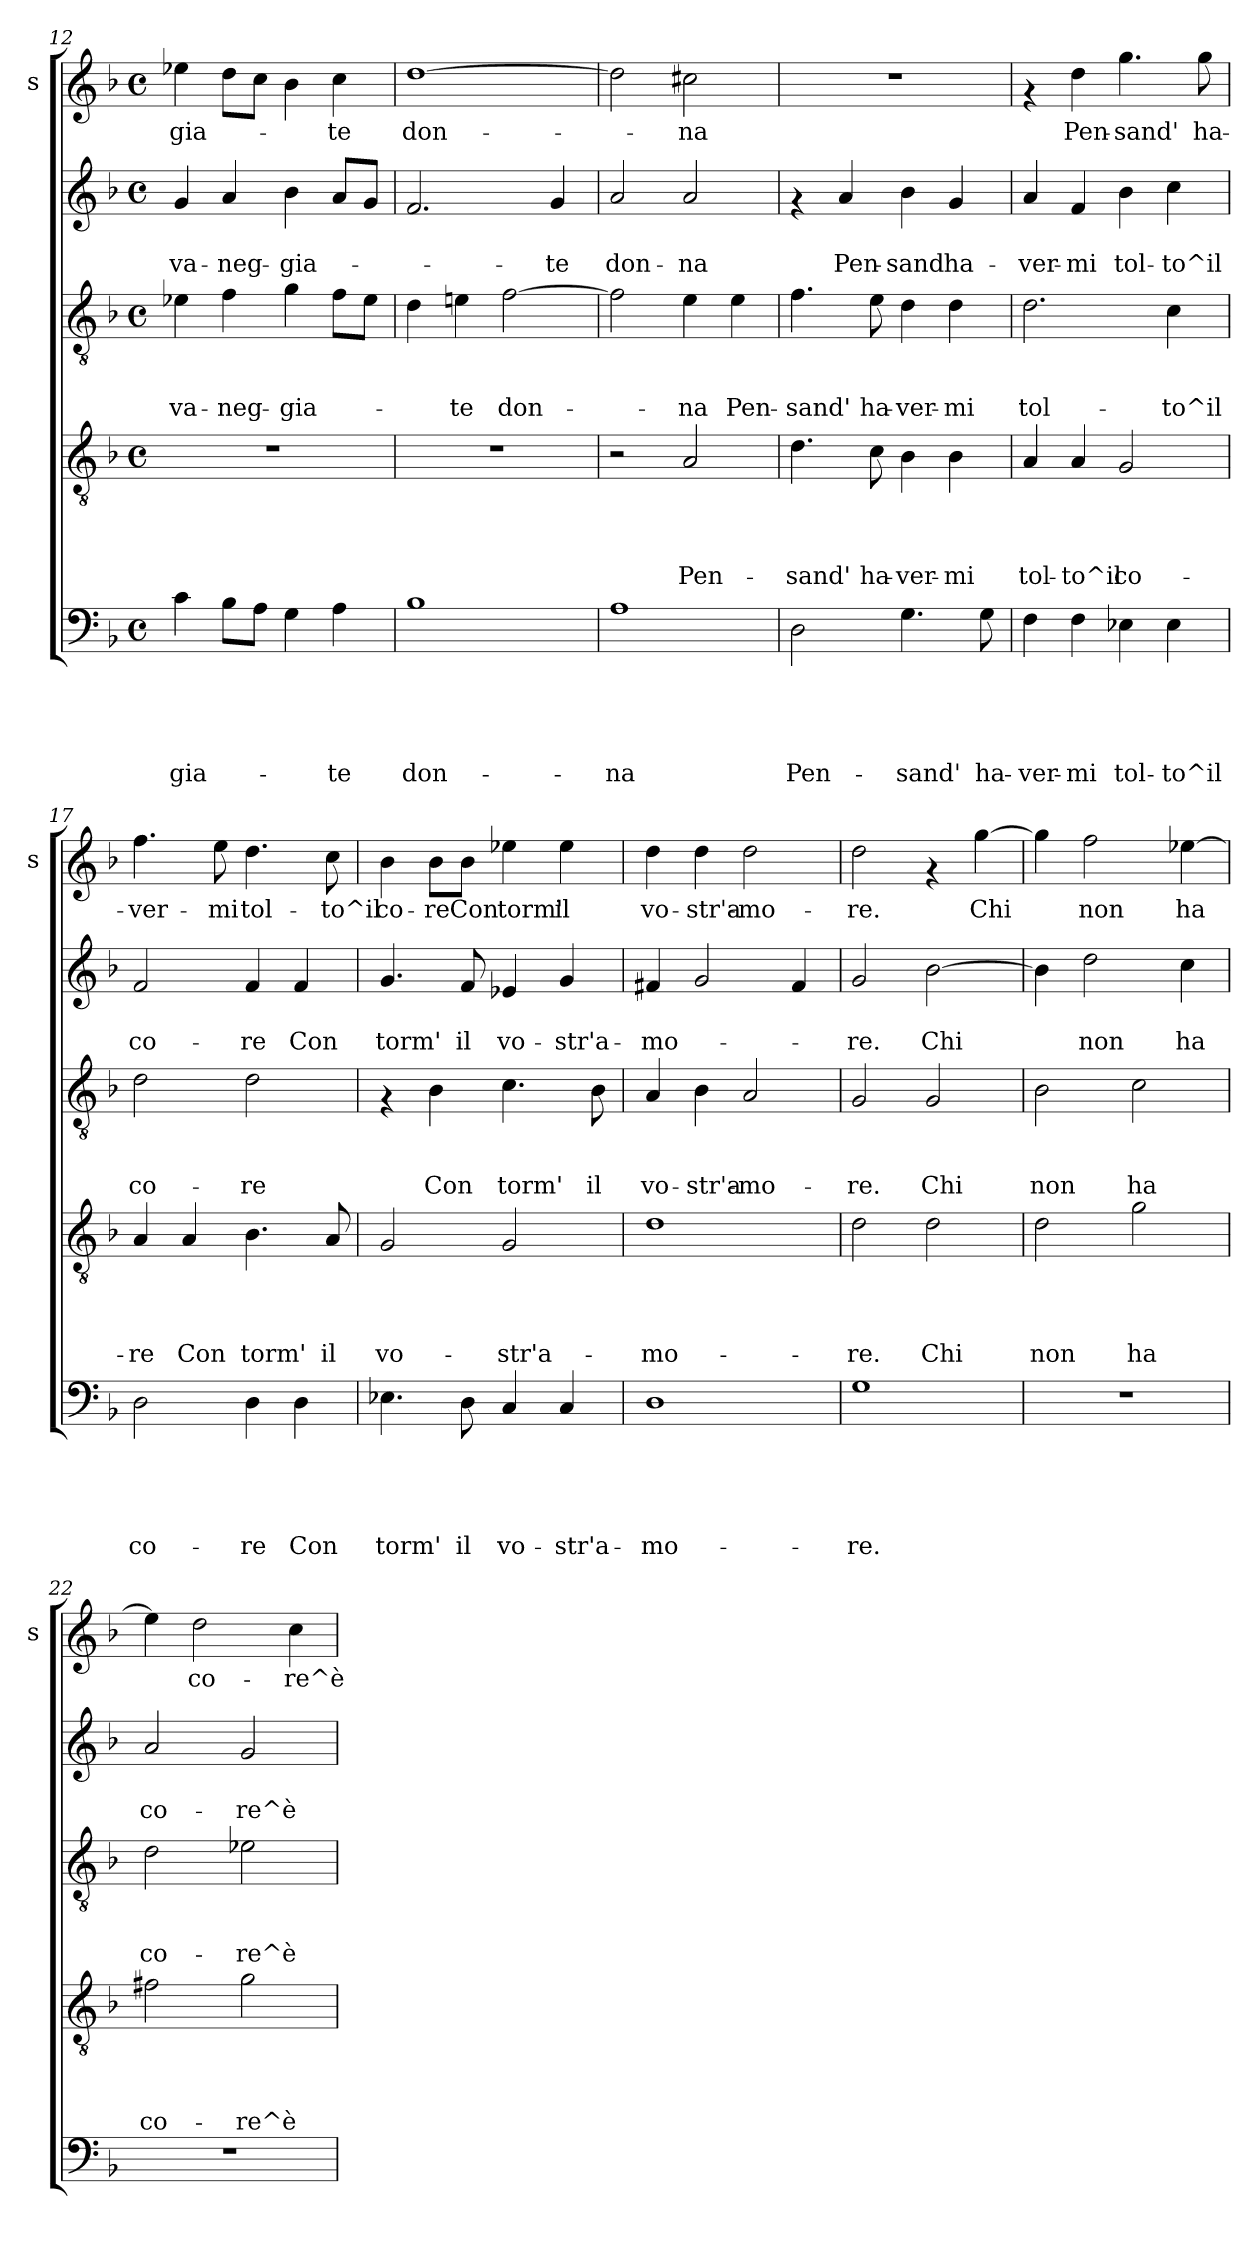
**kern	**text	**text	**text	**text	**text	**kern	**text	**text	**text	**text	**kern	**text	**text	**text	**kern	**text	**text	**kern	**text
*part5	*part5	*part5	*part5	*part5	*part5	*part4	*part4	*part4	*part4	*part4	*part3	*part3	*part3	*part3	*part2	*part2	*part2	*part1	*part1
*staff5	*staff5	*staff5	*staff5	*staff5	*staff5	*staff4	*staff4	*staff4	*staff4	*staff4	*staff3	*staff3	*staff3	*staff3	*staff2	*staff2	*staff2	*staff1	*staff1
*	*	*	*	*	*	*	*	*	*	*	*	*	*	*	*	*	*	*I"s	*
*	*	*	*	*	*	*	*	*	*	*	*	*	*	*	*	*	*	*I's	*
*clefF4	*	*	*	*	*	*clefGv2	*	*	*	*	*clefGv2	*	*	*	*clefG2	*	*	*clefG2	*
*k[b-]	*	*	*	*	*	*k[b-]	*	*	*	*	*k[b-]	*	*	*	*k[b-]	*	*	*k[b-]	*
*F:	*	*	*	*	*	*F:	*	*	*	*	*F:	*	*	*	*F:	*	*	*F:	*
*M4/4	*	*	*	*	*	*M4/4	*	*	*	*	*M4/4	*	*	*	*M4/4	*	*	*M4/4	*
*met(c)	*	*	*	*	*	*met(c)	*	*	*	*	*met(c)	*	*	*	*met(c)	*	*	*met(c)	*
=12	=12	=12	=12	=12	=12	=12	=12	=12	=12	=12	=12	=12	=12	=12	=12	=12	=12	=12	=12
!	!	!	!	!	!LO:LY:b	!	!	!	!	!	!	!	!	!LO:LY:b	!	!	!LO:LY:b	!	!LO:LY:b
4c\	.	.	.	.	-gia-	1r	.	.	.	.	4e-X\	.	.	va-	4g/	.	va-	4ee-X\	-gia-
!	!	!	!	!	!	!	!	!	!	!	!	!	!	!LO:LY:b	!	!	!LO:LY:b	!	!
8B-\L	.	.	.	.	.	.	.	.	.	.	4f\	.	.	-neg-	4a/	.	-neg-	8dd\L	.
8A\J	.	.	.	.	.	.	.	.	.	.	.	.	.	.	.	.	.	8cc\J	.
!	!	!	!	!	!	!	!	!	!	!	!	!	!	!LO:LY:b	!	!	!LO:LY:b	!	!
4G\	.	.	.	.	.	.	.	.	.	.	4g\	.	.	-gia-	4b-\	.	-gia-	4b-\	.
!	!	!	!	!	!LO:LY:b	!	!	!	!	!	!	!	!	!	!	!	!	!	!LO:LY:b
4A\	.	.	.	.	-te	.	.	.	.	.	8f\L	.	.	.	8a/L	.	.	4cc\	-te
.	.	.	.	.	.	.	.	.	.	.	8e-\J	.	.	.	8g/J	.	.	.	.
=13	=13	=13	=13	=13	=13	=13	=13	=13	=13	=13	=13	=13	=13	=13	=13	=13	=13	=13	=13
!	!	!	!	!	!LO:LY:b	!	!	!	!	!	!	!	!	!	!	!	!	!	!LO:LY:b
1B-	.	.	.	.	don-	1r	.	.	.	.	4d\	.	.	.	2.f/	.	.	[>1dd	don-
!	!	!	!	!	!	!	!	!	!	!	!	!	!	!LO:LY:b	!	!	!	!	!
.	.	.	.	.	.	.	.	.	.	.	4eni\	.	.	-te	.	.	.	.	.
!	!	!	!	!	!	!	!	!	!	!	!	!	!	!LO:LY:b	!	!	!	!	!
.	.	.	.	.	.	.	.	.	.	.	[>2f\	.	.	don-	.	.	.	.	.
!	!	!	!	!	!	!	!	!	!	!	!	!	!	!	!	!	!LO:LY:b	!	!
.	.	.	.	.	.	.	.	.	.	.	.	.	.	.	4g/	.	-te	.	.
=14	=14	=14	=14	=14	=14	=14	=14	=14	=14	=14	=14	=14	=14	=14	=14	=14	=14	=14	=14
!	!	!	!	!	!LO:LY:b	!	!	!	!	!	!	!	!	!	!	!	!LO:LY:b	!	!
1A	.	.	.	.	-na	2r	.	.	.	.	2f\]	.	.	.	2a/	.	don-	2dd\]	.
!	!	!	!	!	!	!	!	!	!	!LO:LY:b	!	!	!	!LO:LY:b	!	!	!LO:LY:b	!	!LO:LY:b
.	.	.	.	.	.	2A/	.	.	.	Pen-	4e\	.	.	-na	2a/	.	-na	2cc#X\	-na
!	!	!	!	!	!	!	!	!	!	!	!	!	!	!LO:LY:b	!	!	!	!	!
.	.	.	.	.	.	.	.	.	.	.	4e\	.	.	Pen-	.	.	.	.	.
=15	=15	=15	=15	=15	=15	=15	=15	=15	=15	=15	=15	=15	=15	=15	=15	=15	=15	=15	=15
!	!	!	!	!	!LO:LY:b	!	!	!	!	!LO:LY:b	!	!	!	!LO:LY:b	!	!	!	!	!
2D\	.	.	.	.	Pen-	4.d\	.	.	.	-sand'	4.f\	.	.	-sand'	4rf	.	.	1r	.
!	!	!	!	!	!	!	!	!	!	!	!	!	!	!	!	!	!LO:LY:b	!	!
.	.	.	.	.	.	.	.	.	.	.	.	.	.	.	4a/	.	Pen-	.	.
!	!	!	!	!	!	!	!	!	!	!LO:LY:b	!	!	!	!LO:LY:b	!	!	!	!	!
.	.	.	.	.	.	8c\	.	.	.	ha-	8e\	.	.	ha-	.	.	.	.	.
!	!	!	!	!	!LO:LY:b	!	!	!	!	!LO:LY:b	!	!	!	!LO:LY:b	!	!	!LO:LY:b	!	!
4.G\	.	.	.	.	-sand'	4B-\	.	.	.	-ver-	4d\	.	.	-ver-	4b-\	.	-sand'	.	.
!	!	!	!	!	!	!	!	!	!	!LO:LY:b	!	!	!	!LO:LY:b	!	!	!LO:LY:b	!	!
.	.	.	.	.	.	4B-\	.	.	.	-mi	4d\	.	.	-mi	4g/	.	ha-	.	.
!	!	!	!	!	!LO:LY:b	!	!	!	!	!	!	!	!	!	!	!	!	!	!
8G\	.	.	.	.	ha-	.	.	.	.	.	.	.	.	.	.	.	.	.	.
!!LO:LB:g=z
=16	=16	=16	=16	=16	=16	=16	=16	=16	=16	=16	=16	=16	=16	=16	=16	=16	=16	=16	=16
!	!	!	!	!	!LO:LY:b	!	!	!	!	!LO:LY:b	!	!	!	!LO:LY:b	!	!	!LO:LY:b	!	!
4F\	.	.	.	.	-ver-	4A/	.	.	.	tol-	2.d\	.	.	tol-	4a/	.	-ver-	4rf	.
!	!	!	!	!	!LO:LY:b	!	!	!	!	!LO:LY:b	!	!	!	!	!	!	!LO:LY:b	!	!LO:LY:b
4F\	.	.	.	.	-mi	4A/	.	.	.	-to^il	.	.	.	.	4f/	.	-mi	4dd\	Pen-
!	!	!	!	!	!LO:LY:b	!	!	!	!	!LO:LY:b	!	!	!	!	!	!	!LO:LY:b	!	!LO:LY:b
4E-X\	.	.	.	.	tol-	2G/	.	.	.	co-	.	.	.	.	4b-\	.	tol-	4.gg\	-sand'
!	!	!	!	!	!LO:LY:b	!	!	!	!	!	!	!	!	!LO:LY:b	!	!	!LO:LY:b	!	!
4E-\	.	.	.	.	-to^il	.	.	.	.	.	4c\	.	.	-to^il	4cc\	.	-to^il	.	.
!	!	!	!	!	!	!	!	!	!	!	!	!	!	!	!	!	!	!	!LO:LY:b
.	.	.	.	.	.	.	.	.	.	.	.	.	.	.	.	.	.	8gg\	ha-
=17	=17	=17	=17	=17	=17	=17	=17	=17	=17	=17	=17	=17	=17	=17	=17	=17	=17	=17	=17
!	!	!	!	!	!LO:LY:b	!	!	!	!	!LO:LY:b	!	!	!	!LO:LY:b	!	!	!LO:LY:b	!	!LO:LY:b
2D\	.	.	.	.	co-	4A/	.	.	.	-re	2d\	.	.	co-	2f/	.	co-	4.ff\	-ver-
!	!	!	!	!	!	!	!	!	!	!LO:LY:b	!	!	!	!	!	!	!	!	!
.	.	.	.	.	.	4A/	.	.	.	Con	.	.	.	.	.	.	.	.	.
!	!	!	!	!	!	!	!	!	!	!	!	!	!	!	!	!	!	!	!LO:LY:b
.	.	.	.	.	.	.	.	.	.	.	.	.	.	.	.	.	.	8ee\	-mi
!	!	!	!	!	!LO:LY:b	!	!	!	!	!LO:LY:b	!	!	!	!LO:LY:b	!	!	!LO:LY:b	!	!LO:LY:b
4D\	.	.	.	.	-re	4.B-\	.	.	.	torm'	2d\	.	.	-re	4f/	.	-re	4.dd\	tol-
!	!	!	!	!	!LO:LY:b	!	!	!	!	!	!	!	!	!	!	!	!LO:LY:b	!	!
4D\	.	.	.	.	Con	.	.	.	.	.	.	.	.	.	4f/	.	Con	.	.
!	!	!	!	!	!	!	!	!	!	!LO:LY:b	!	!	!	!	!	!	!	!	!LO:LY:b
.	.	.	.	.	.	8A/	.	.	.	il	.	.	.	.	.	.	.	8cc\	-to^il
=18	=18	=18	=18	=18	=18	=18	=18	=18	=18	=18	=18	=18	=18	=18	=18	=18	=18	=18	=18
!	!	!	!	!	!LO:LY:b	!	!	!	!	!LO:LY:b	!	!	!	!	!	!	!LO:LY:b	!	!LO:LY:b
4.E-X\	.	.	.	.	torm'	2G/	.	.	.	vo-	4rF	.	.	.	4.g/	.	torm'	4b-\	co-
!	!	!	!	!	!	!	!	!	!	!	!	!	!	!LO:LY:b	!	!	!	!	!LO:LY:b
.	.	.	.	.	.	.	.	.	.	.	4B-\	.	.	Con	.	.	.	8b-\L	-re
!	!	!	!	!	!LO:LY:b	!	!	!	!	!	!	!	!	!	!	!	!LO:LY:b	!	!LO:LY:b
8D\	.	.	.	.	il	.	.	.	.	.	.	.	.	.	8f/	.	il	8b-\J	Con
!	!	!	!	!	!LO:LY:b	!	!	!	!	!LO:LY:b	!	!	!	!LO:LY:b	!	!	!LO:LY:b	!	!LO:LY:b
4C/	.	.	.	.	vo-	2G/	.	.	.	-str'a-	4.c\	.	.	torm'	4e-X/	.	vo-	4ee-i\	torm'
!	!	!	!	!	!LO:LY:b	!	!	!	!	!	!	!	!	!	!	!	!LO:LY:b	!	!LO:LY:b
4C/	.	.	.	.	-str'a-	.	.	.	.	.	.	.	.	.	4g/	.	-str'a-	4ee-\	il
!	!	!	!	!	!	!	!	!	!	!	!	!	!	!LO:LY:b	!	!	!	!	!
.	.	.	.	.	.	.	.	.	.	.	8B-\	.	.	il	.	.	.	.	.
=19	=19	=19	=19	=19	=19	=19	=19	=19	=19	=19	=19	=19	=19	=19	=19	=19	=19	=19	=19
!	!	!	!	!	!LO:LY:b	!	!	!	!	!LO:LY:b	!	!	!	!LO:LY:b	!	!	!LO:LY:b	!	!LO:LY:b
1D	.	.	.	.	-mo-	1d	.	.	.	-mo-	4A/	.	.	vo-	4f#X/	.	-mo-	4dd\	vo-
!	!	!	!	!	!	!	!	!	!	!	!	!	!	!LO:LY:b	!	!	!	!	!LO:LY:b
.	.	.	.	.	.	.	.	.	.	.	4B-\	.	.	-str'a-	2g/	.	.	4dd\	-str'a-
!	!	!	!	!	!	!	!	!	!	!	!	!	!	!LO:LY:b	!	!	!	!	!LO:LY:b
.	.	.	.	.	.	.	.	.	.	.	2A/	.	.	-mo-	.	.	.	2dd\	-mo-
.	.	.	.	.	.	.	.	.	.	.	.	.	.	.	4f#/	.	.	.	.
=20	=20	=20	=20	=20	=20	=20	=20	=20	=20	=20	=20	=20	=20	=20	=20	=20	=20	=20	=20
!	!	!	!	!	!LO:LY:b	!	!	!	!	!LO:LY:b	!	!	!	!LO:LY:b	!	!	!LO:LY:b	!	!LO:LY:b
1G	.	.	.	.	-re.	2d\	.	.	.	-re.	2G/	.	.	-re.	2g/	.	-re.	2dd\	-re.
!	!	!	!	!	!	!	!	!	!	!LO:LY:b	!	!	!	!LO:LY:b	!	!	!LO:LY:b	!	!
.	.	.	.	.	.	2d\	.	.	.	Chi	2G/	.	.	Chi	[<2b-\	.	Chi	4rf	.
!	!	!	!	!	!	!	!	!	!	!	!	!	!	!	!	!	!	!	!LO:LY:b
.	.	.	.	.	.	.	.	.	.	.	.	.	.	.	.	.	.	[<4gg\	Chi
!!LO:PB:g=z
=21	=21	=21	=21	=21	=21	=21	=21	=21	=21	=21	=21	=21	=21	=21	=21	=21	=21	=21	=21
!	!	!	!	!	!	!	!	!	!	!LO:LY:b	!	!	!	!LO:LY:b	!	!	!	!	!
1r	.	.	.	.	.	2d\	.	.	.	non	2B-\	.	.	non	4b-\]	.	.	4gg\]	.
!	!	!	!	!	!	!	!	!	!	!	!	!	!	!	!	!	!LO:LY:b	!	!LO:LY:b
.	.	.	.	.	.	.	.	.	.	.	.	.	.	.	2dd\	.	non	2ff\	non
!	!	!	!	!	!	!	!	!	!	!LO:LY:b	!	!	!	!LO:LY:b	!	!	!	!	!
.	.	.	.	.	.	2g\	.	.	.	ha	2c\	.	.	ha	.	.	.	.	.
!	!	!	!	!	!	!	!	!	!	!	!	!	!	!	!	!	!LO:LY:b	!	!LO:LY:b
.	.	.	.	.	.	.	.	.	.	.	.	.	.	.	4cc\	.	ha	[>4ee-X\	ha
=22	=22	=22	=22	=22	=22	=22	=22	=22	=22	=22	=22	=22	=22	=22	=22	=22	=22	=22	=22
!	!	!	!	!	!	!	!	!	!	!LO:LY:b	!	!	!	!LO:LY:b	!	!	!LO:LY:b	!	!
1r	.	.	.	.	.	2f#X\	.	.	.	co-	2d\	.	.	co-	2a/	.	co-	4ee-\]	.
!	!	!	!	!	!	!	!	!	!	!	!	!	!	!	!	!	!	!	!LO:LY:b
.	.	.	.	.	.	.	.	.	.	.	.	.	.	.	.	.	.	2dd\	co-
!	!	!	!	!	!	!	!	!	!	!LO:LY:b	!	!	!	!LO:LY:b	!	!	!LO:LY:b	!	!
.	.	.	.	.	.	2g\	.	.	.	-re^è	2e-X\	.	.	-re^è	2g/	.	-re^è	.	.
!	!	!	!	!	!	!	!	!	!	!	!	!	!	!	!	!	!	!	!LO:LY:b
.	.	.	.	.	.	.	.	.	.	.	.	.	.	.	.	.	.	4cc\	-re^è
=	=	=	=	=	=	=	=	=	=	=	=	=	=	=	=	=	=	=	=
*-	*-	*-	*-	*-	*-	*-	*-	*-	*-	*-	*-	*-	*-	*-	*-	*-	*-	*-	*-
